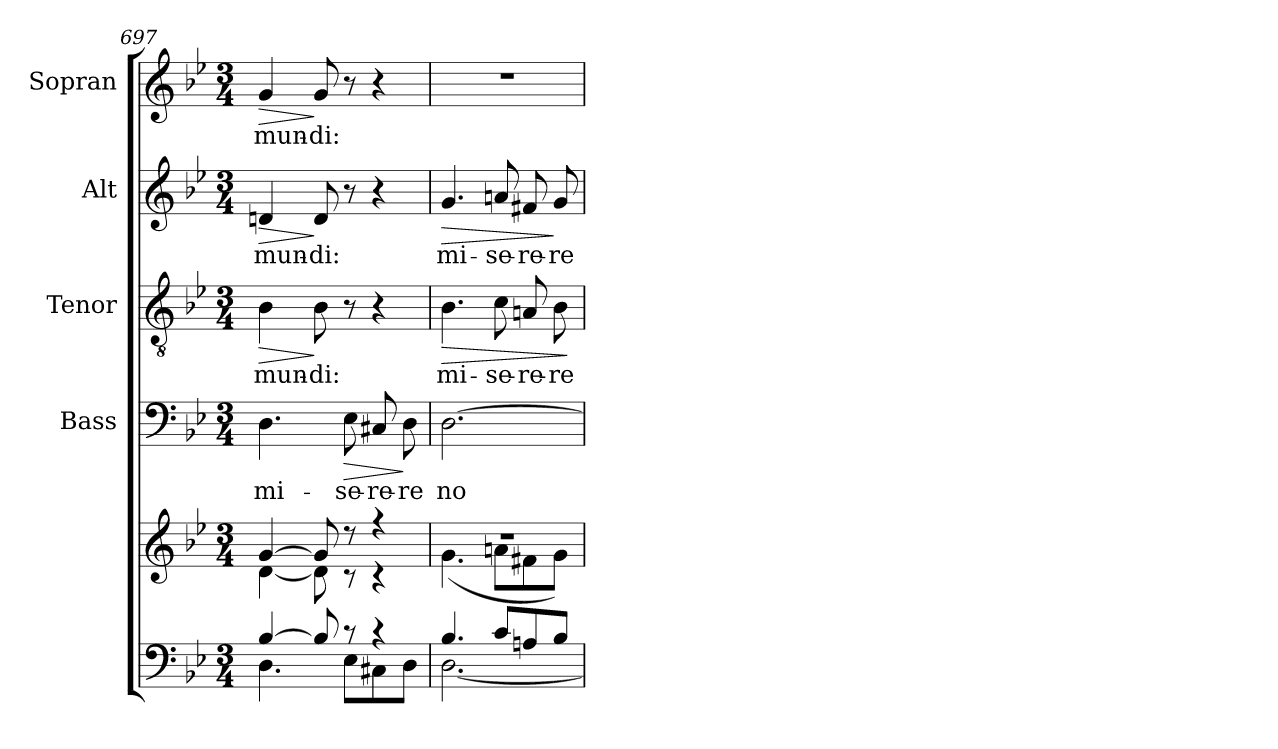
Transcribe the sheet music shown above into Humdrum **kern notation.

**kern	**kern	**kern	**text	**dynam	**kern	**text	**dynam	**kern	**text	**dynam	**kern	**text	**dynam
*part5	*part5	*part4	*part4	*part4	*part3	*part3	*part3	*part2	*part2	*part2	*part1	*part1	*part1
*staff6	*staff5	*staff4	*staff4	*staff4	*staff3	*staff3	*staff3	*staff2	*staff2	*staff2	*staff1	*staff1	*staff1
*	*	*I"Bass	*	*	*I"Tenor	*	*	*I"Alt	*	*	*I"Sopran	*	*
*	*	*I'B.	*	*	*I'T.	*	*	*I'A.	*	*	*I'S.	*	*
*clefF4	*clefG2	*clefF4	*	*	*clefGv2	*	*	*clefG2	*	*	*clefG2	*	*
*k[b-e-]	*k[b-e-]	*k[b-e-]	*	*	*k[b-e-]	*	*	*k[b-e-]	*	*	*k[b-e-]	*	*
*B-:	*B-:	*B-:	*	*	*B-:	*	*	*B-:	*	*	*B-:	*	*
*M3/4	*M3/4	*M3/4	*	*	*M3/4	*	*	*M3/4	*	*	*M3/4	*	*
=697	=697	=697	=697	=697	=697	=697	=697	=697	=697	=697	=697	=697	=697
*^	*^	*	*	*	*	*	*	*	*	*	*	*	*
!	!	!	!	!	!LO:LY:b	!	!	!LO:LY:b	!LO:HP:b	!	!LO:LY:b	!LO:HP:b	!	!LO:LY:b	!LO:HP:b
[>4B-/	4.D\	[>4g/	[<4d\	4.D\	mi-	.	4B-\	mun-	>	4dn/	mun-	>	4g/	mun-	>
!	!	!	!	!	!	!	!	!LO:LY:b	!	!	!LO:LY:b	!	!	!LO:LY:b	!
8B-/]	.	8g/]	8d\]	.	.	.	8B-\	-di:	]	8d/	-di:	]	8g/	-di:	]
!	!	!	!	!	!LO:LY:b	!LO:HP:b	!	!	!	!	!	!	!	!	!
8rB	8E-\L	8r	8r	8E-\	-se-	>	8r	.	.	8r	.	.	8r	.	.
!	!	!	!	!	!LO:LY:b	!	!	!	!	!	!	!	!	!	!
4rB	8C#X\	4r	4r	8C#X/	-re-	.	4r	.	.	4r	.	.	4r	.	.
!	!	!	!	!	!LO:LY:b	!	!	!	!	!	!	!	!	!	!
.	8D\J	.	.	8D\	-re	]	.	.	.	.	.	.	.	.	.
!!LO:LB:g=z
=698	=698	=698	=698	=698	=698	=698	=698	=698	=698	=698	=698	=698	=698	=698	=698
!	!	!LO:N:vis=1	!	!	!LO:LY:b	!	!	!LO:LY:b	!LO:HP:b	!	!LO:LY:b	!LO:HP:b	!	!	!
4.B-/	[<2.D\	2.rdd	(>4.g\	[2.D\	no-	.	4.B-\	mi-	>	4.g/	mi-	>	2.r	.	.
!	!	!	!	!	!	!	!	!LO:LY:b	!	!	!LO:LY:b	!	!	!	!
8c/L	.	.	8an\L	.	.	.	8c\	-se-	.	8an/	-se-	.	.	.	.
!	!	!	!	!	!	!	!	!LO:LY:b	!	!	!LO:LY:b	!	!	!	!
8An/	.	.	8f#X\	.	.	.	8An/	-re-	.	8f#X/	-re-	.	.	.	.
!	!	!	!	!	!	!	!	!LO:LY:b	!	!	!LO:LY:b	!	!	!	!
8B-/J	.	.	8g\J)	.	.	.	8B-\	-re	.	8g/	-re	]	.	.	.
*v	*v	*	*	*	*	*	*	*	*	*	*	*	*	*	*
*	*v	*v	*	*	*	*	*	*	*	*	*	*	*	*
.	.	.	.	.	.	.	]	.	.	.	.	.	.
=	=	=	=	=	=	=	=	=	=	=	=	=	=
*-	*-	*-	*-	*-	*-	*-	*-	*-	*-	*-	*-	*-	*-
